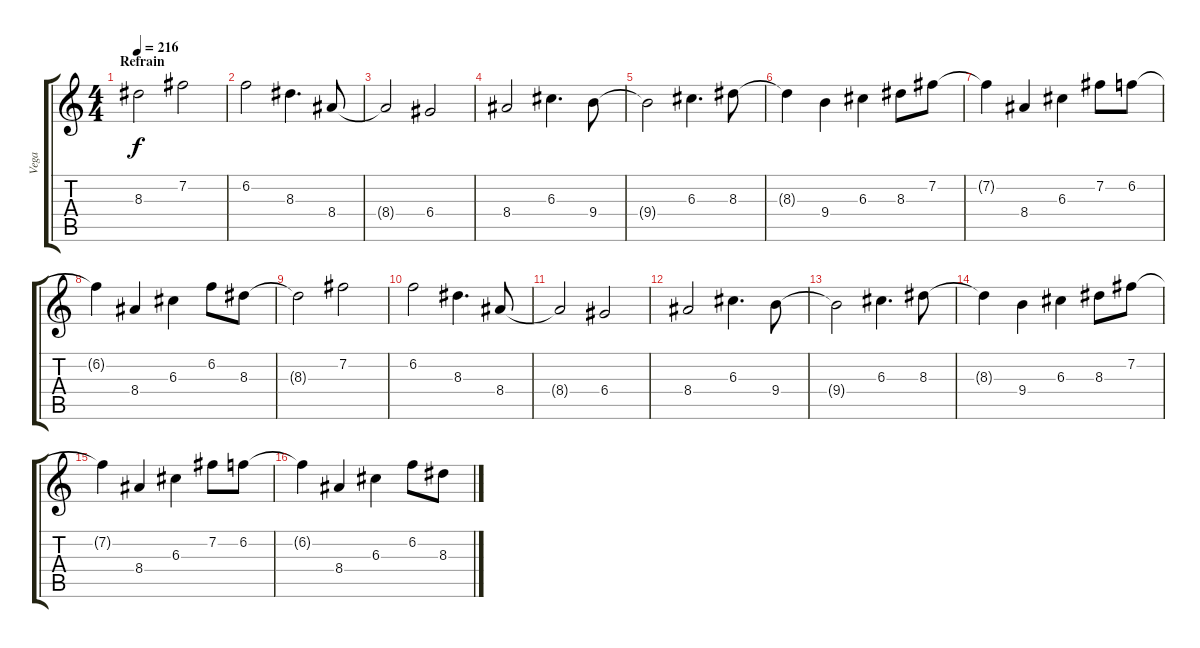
\track ("Vega" "Vega") {instrument overdrivenguitar}
\staff {score tabs}
\tuning (E4 B3 G3 D3 A2 E2) {hide}
\ts (4 4)
\section ("" "Refrain")
\tempo 216
\clef g2
\ks c
8.3.2{dy f} 7.2.2 |
6.2.2 8.3.4{d} 8.4.8 |
8.4{t}.2 6.4.2 |
8.4.2 6.3.4{d} 9.4.8 |
9.4{t}.2 6.3.4{d} 8.3.8 |
8.3{t}.4 9.4.4 6.3.4 8.3.8 7.2.8 |
7.2{t}.4 8.4.4 6.3.4 7.2.8 6.2.8 |
6.2{t}.4 8.4.4 6.3.4 6.2.8 8.3.8 |
8.3{t}.2 7.2.2 |
6.2.2 8.3.4{d} 8.4.8 |
8.4{t}.2 6.4.2 |
8.4.2 6.3.4{d} 9.4.8 |
9.4{t}.2 6.3.4{d} 8.3.8 |
8.3{t}.4 9.4.4 6.3.4 8.3.8 7.2.8 |
7.2{t}.4 8.4.4 6.3.4 7.2.8 6.2.8 |
6.2{t}.4 8.4.4 6.3.4 6.2.8 8.3.8
